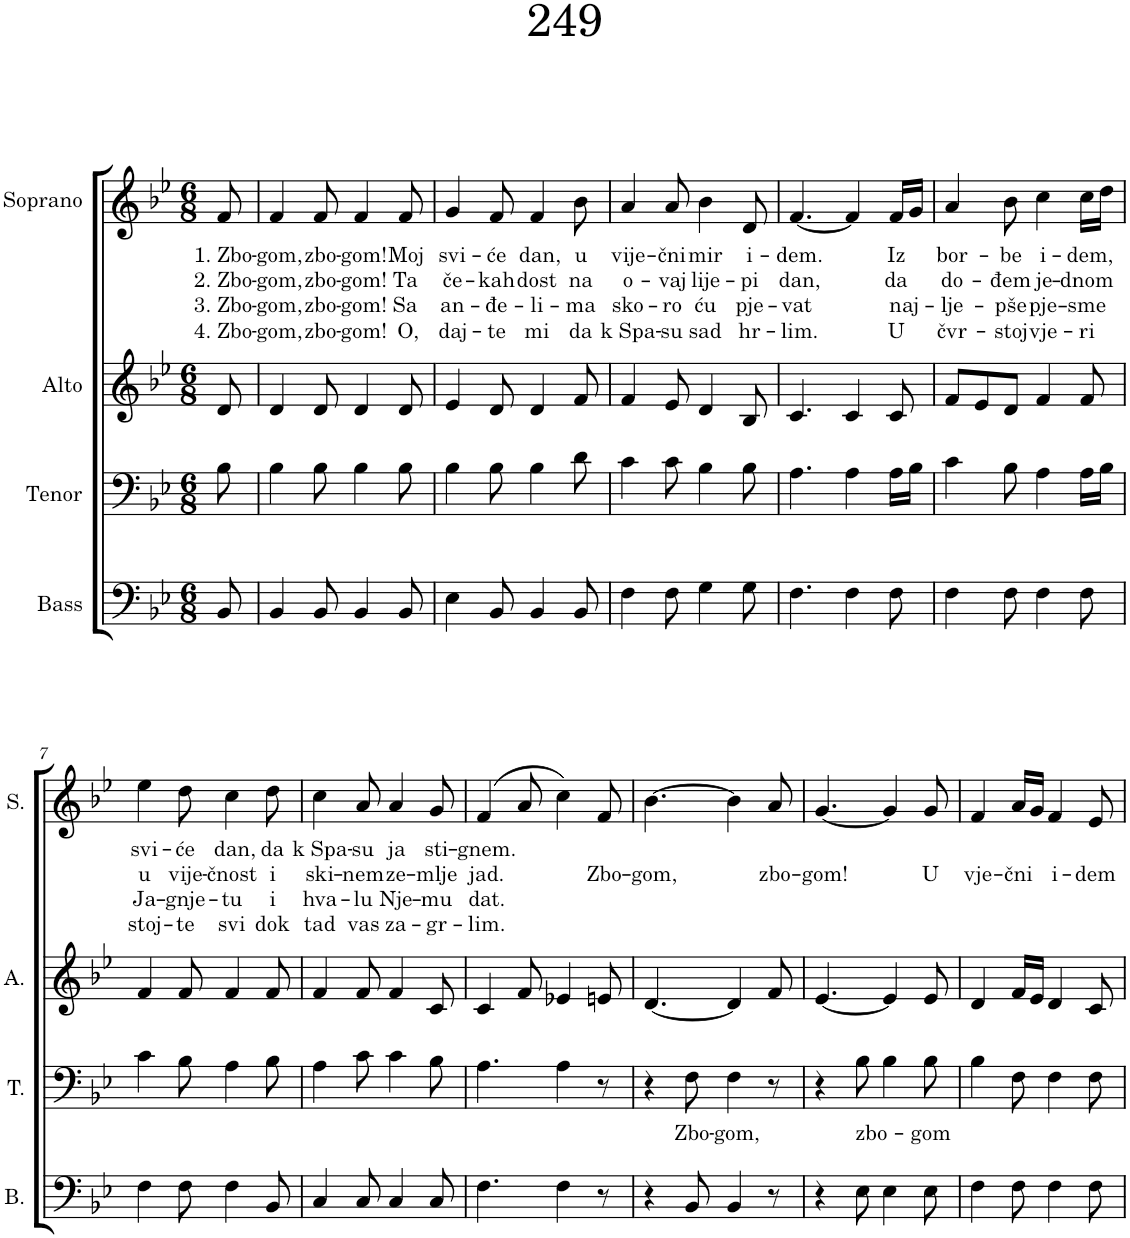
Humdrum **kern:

**kern	**kern	**text	**kern	**kern	**text	**text	**text	**text
*part4	*part3	*part3	*part2	*part1	*part1	*part1	*part1	*part1
*staff4	*staff3	*staff3	*staff2	*staff1	*staff1	*staff1	*staff1	*staff1
*I"Bass	*I"Tenor	*	*I"Alto	*I"Soprano	*	*	*	*
*I'B.	*I'T.	*	*I'A.	*I'S.	*	*	*	*
*clefF4	*clefF4	*	*clefG2	*clefG2	*	*	*	*
*k[b-e-]	*k[b-e-]	*	*k[b-e-]	*k[b-e-]	*	*	*	*
*M6/8	*M6/8	*	*M6/8	*M6/8	*	*	*	*
=1	=1	=1	=1	=1	=1	=1	=1	=1
!	!	!	!	!	!LO:LY:b	!LO:LY:b	!LO:LY:b	!LO:LY:b
8BB-/	8B-\	.	8d/	8f/	1. Zbo-	2. Zbo-	3. Zbo-	4. Zbo-
=2	=2	=2	=2	=2	=2	=2	=2	=2
!	!	!	!	!	!LO:LY:b	!LO:LY:b	!LO:LY:b	!LO:LY:b
4BB-/	4B-\	.	4d/	4f/	-gom,	-gom,	-gom,	-gom,
!	!	!	!	!	!LO:LY:b	!LO:LY:b	!LO:LY:b	!LO:LY:b
8BB-/	8B-\	.	8d/	8f/	zbo-	zbo-	zbo-	zbo-
!	!	!	!	!	!LO:LY:b	!LO:LY:b	!LO:LY:b	!LO:LY:b
4BB-/	4B-\	.	4d/	4f/	-gom!	-gom!	-gom!	-gom!
!	!	!	!	!	!LO:LY:b	!LO:LY:b	!LO:LY:b	!LO:LY:b
8BB-/	8B-\	.	8d/	8f/	Moj	Ta	Sa	O,
=3	=3	=3	=3	=3	=3	=3	=3	=3
!	!	!	!	!	!LO:LY:b	!LO:LY:b	!LO:LY:b	!LO:LY:b
4E-\	4B-\	.	4e-/	4g/	svi-	če-	an-	daj-
!	!	!	!	!	!LO:LY:b	!LO:LY:b	!LO:LY:b	!LO:LY:b
8BB-/	8B-\	.	8d/	8f/	će	-kah	-đe-	-te
!	!	!	!	!	!LO:LY:b	!LO:LY:b	!LO:LY:b	!LO:LY:b
4BB-/	4B-\	.	4d/	4f/	dan,	dost	-li-	mi
!	!	!	!	!	!LO:LY:b	!LO:LY:b	!LO:LY:b	!LO:LY:b
8BB-/	8d\	.	8f/	8b-\	u	na	-ma	da
=4	=4	=4	=4	=4	=4	=4	=4	=4
!	!	!	!	!	!LO:LY:b	!LO:LY:b	!LO:LY:b	!LO:LY:b
4F\	4c\	.	4f/	4a/	vije-	o-	sko-	k Spa-
!	!	!	!	!	!LO:LY:b	!LO:LY:b	!LO:LY:b	!LO:LY:b
8F\	8c\	.	8e-/	8a/	-čni	-vaj	-ro	-su
!	!	!	!	!	!LO:LY:b	!LO:LY:b	!LO:LY:b	!LO:LY:b
4G\	4B-\	.	4d/	4b-\	mir	lije-	ću	sad
!	!	!	!	!	!LO:LY:b	!LO:LY:b	!LO:LY:b	!LO:LY:b
8G\	8B-\	.	8B-/	8d/	i-	-pi	pje-	hr-
=5	=5	=5	=5	=5	=5	=5	=5	=5
!	!	!	!	!	!LO:LY:b	!LO:LY:b	!LO:LY:b	!LO:LY:b
4.F\	4.A\	.	4.c/	[4.f/	-dem.	dan,	-vat	-lim.
4F\	4A\	.	4c/	4f/]	.	.	.	.
!	!	!	!	!	!LO:LY:b	!LO:LY:b	!LO:LY:b	!LO:LY:b
8F\	16A\LL	.	8c/	16f/LL	Iz	da	naj-	U
.	16B-\JJ	.	.	16g/JJ	.	.	.	.
=6	=6	=6	=6	=6	=6	=6	=6	=6
!	!	!	!	!	!LO:LY:b	!LO:LY:b	!LO:LY:b	!LO:LY:b
4F\	4c\	.	8f/L	4a/	bor-	do-	-lje-	čvr-
.	.	.	8e-/	.	.	.	.	.
!	!	!	!	!	!LO:LY:b	!LO:LY:b	!LO:LY:b	!LO:LY:b
8F\	8B-\	.	8d/J	8b-\	-be	-đem	-pše	-stoj
!	!	!	!	!	!LO:LY:b	!LO:LY:b	!LO:LY:b	!LO:LY:b
4F\	4A\	.	4f/	4cc\	i-	je-	pje-	vje-
!	!	!	!	!	!LO:LY:b	!LO:LY:b	!LO:LY:b	!LO:LY:b
8F\	16A\LL	.	8f/	16cc\LL	-dem,	-dnom	-sme	-ri
.	16B-\JJ	.	.	16dd\JJ	.	.	.	.
!!LO:LB:g=z
=7	=7	=7	=7	=7	=7	=7	=7	=7
!	!	!	!	!	!LO:LY:b	!LO:LY:b	!LO:LY:b	!LO:LY:b
4F\	4c\	.	4f/	4ee-\	svi-	u	Ja-	stoj-
!	!	!	!	!	!LO:LY:b	!LO:LY:b	!LO:LY:b	!LO:LY:b
8F\	8B-\	.	8f/	8dd\	-će	vije-	-gnje-	-te
!	!	!	!	!	!LO:LY:b	!LO:LY:b	!LO:LY:b	!LO:LY:b
4F\	4A\	.	4f/	4cc\	dan,	-čnost	-tu	svi
!	!	!	!	!	!LO:LY:b	!LO:LY:b	!LO:LY:b	!LO:LY:b
8BB-/	8B-\	.	8f/	8dd\	da	i	i	dok
=8	=8	=8	=8	=8	=8	=8	=8	=8
!	!	!	!	!	!LO:LY:b	!LO:LY:b	!LO:LY:b	!LO:LY:b
4C/	4A\	.	4f/	4cc\	k Spa-	ski-	hva-	tad
!	!	!	!	!	!LO:LY:b	!LO:LY:b	!LO:LY:b	!LO:LY:b
8C/	8c\	.	8f/	8a/	-su	-nem	-lu	vas
!	!	!	!	!	!LO:LY:b	!LO:LY:b	!LO:LY:b	!LO:LY:b
4C/	4c\	.	4f/	4a/	ja	ze-	Nje-	za-
!	!	!	!	!	!LO:LY:b	!LO:LY:b	!LO:LY:b	!LO:LY:b
8C/	8B-\	.	8c/	8g/	sti-	-mlje	-mu	-gr-
=9	=9	=9	=9	=9	=9	=9	=9	=9
!	!	!	!	!	!LO:LY:b	!LO:LY:b	!LO:LY:b	!LO:LY:b
4.F\	4.A\	.	4c/	(4f/	-gnem.	jad.	dat.	-lim.
.	.	.	8f/	8a/	.	.	.	.
4F\	4A\	.	4e-X/	4cc\)	.	.	.	.
!	!	!	!	!	!	!LO:LY:b	!	!
8r	8r	.	8en/	8f/	.	Zbo-	.	.
=10	=10	=10	=10	=10	=10	=10	=10	=10
!	!	!	!	!	!	!LO:LY:b	!	!
4r	4r	.	[4.d/	[4.b-\	.	-gom,	.	.
!	!	!LO:LY:b	!	!	!	!	!	!
8BB-/	8F\	Zbo-	.	.	.	.	.	.
!	!	!LO:LY:b	!	!	!	!	!	!
4BB-/	4F\	-gom,	4d/]	4b-\]	.	.	.	.
!	!	!	!	!	!	!LO:LY:b	!	!
8r	8r	.	8f/	8a/	.	zbo-	.	.
=11	=11	=11	=11	=11	=11	=11	=11	=11
!	!	!	!	!	!	!LO:LY:b	!	!
4r	4r	.	[4.e-/	[4.g/	.	-gom!	.	.
!	!	!LO:LY:b	!	!	!	!	!	!
8E-\	8B-\	zbo-	.	.	.	.	.	.
4E-\	4B-\	.	4e-/]	4g/]	.	.	.	.
!	!	!LO:LY:b	!	!	!	!LO:LY:b	!	!
8E-\	8B-\	-gom	8e-/	8g/	.	U	.	.
=12	=12	=12	=12	=12	=12	=12	=12	=12
!	!	!	!	!	!	!LO:LY:b	!	!
4F\	4B-\	.	4d/	4f/	.	vje-	.	.
!	!	!	!	!	!	!LO:LY:b	!	!
8F\	8F\	.	16f/LL	16a/LL	.	-čni	.	.
.	.	.	16e-/JJ	16g/JJ	.	.	.	.
!	!	!	!	!	!	!LO:LY:b	!	!
4F\	4F\	.	4d/	4f/	.	i-	.	.
!	!	!	!	!	!	!LO:LY:b	!	!
8F\	8F\	.	8c/	8e-/	.	-dem	.	.
=	=	=	=	=	=	=	=	=
*-	*-	*-	*-	*-	*-	*-	*-	*-
